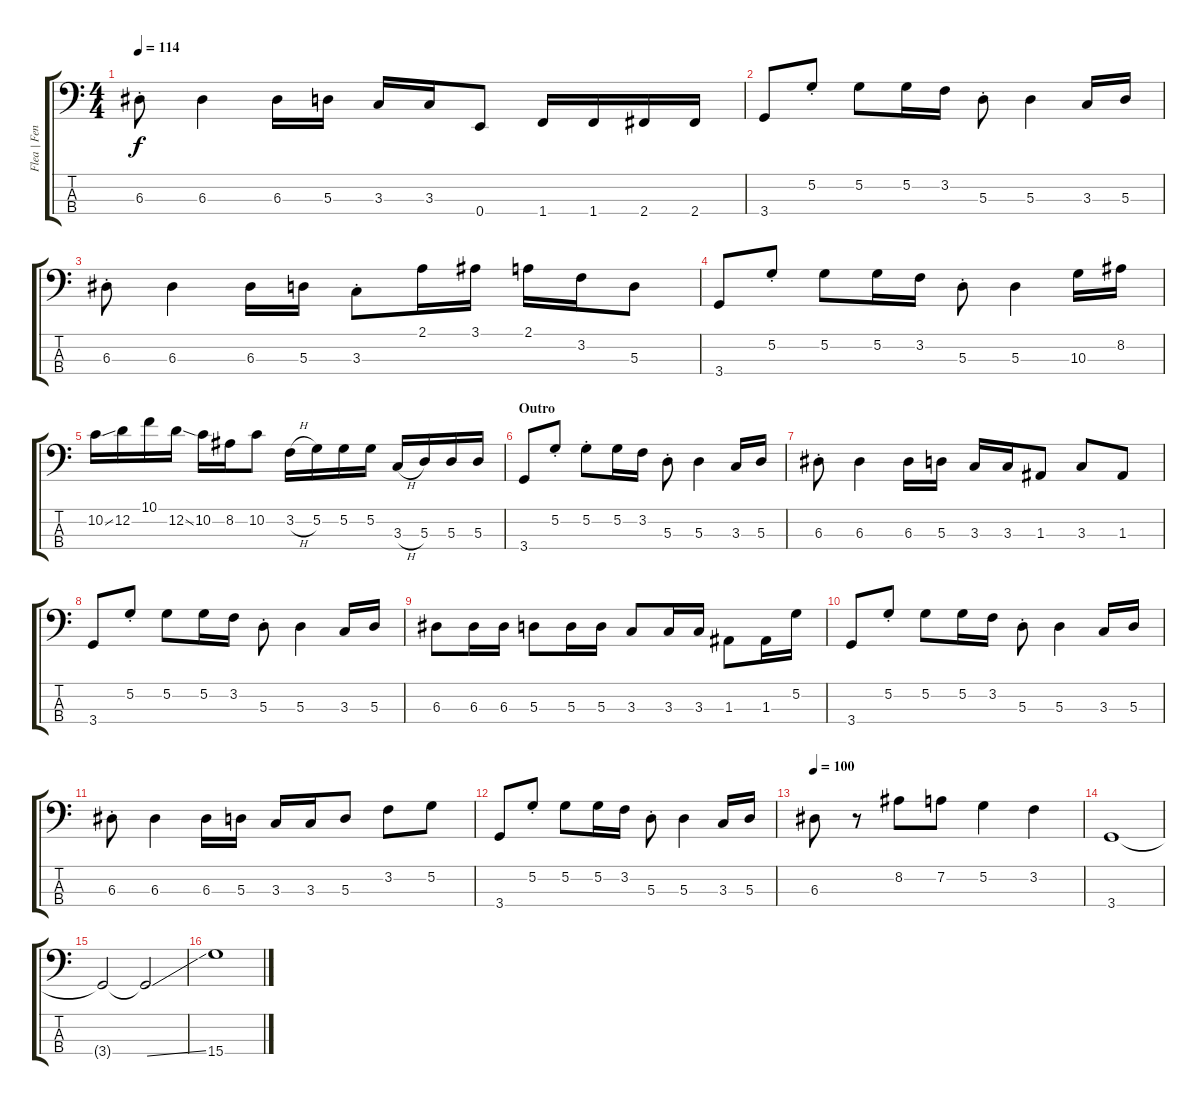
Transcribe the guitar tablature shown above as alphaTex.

\track ("Flea | Fender Jazz Bass" "Flea | Fen") {instrument electricbassfinger}
\staff {score tabs}
\tuning (G2 D2 A1 E1) {hide}
\ts (4 4)
\tempo 114
\clef f4
\ks c
6.3{st}.8{dy f} 6.3.4 6.3.16 5.3.16 3.3.16 3.3.16 0.4.8 1.4.16 1.4.16 2.4.16 2.4.16 |
3.4.8 5.2{st}.8 5.2.8 5.2.16 3.2.16 5.3{st}.8 5.3.4 3.3.16 5.3.16 |
6.3{st}.8 6.3.4 6.3.16 5.3.16 3.3{st}.8 2.1.16 3.1.16 2.1.16 3.2.16 5.3.8 |
3.4.8 5.2{st}.8 5.2.8 5.2.16 3.2.16 5.3{st}.8 5.3.4 10.3.16 8.2.16 |
10.2{ss}.16 12.2.16 10.1.16 12.2{ss}.16 10.2.16 8.2.16 10.2.8 3.2{h}.16 5.2.16 5.2.16 5.2.16 3.3{h}.16 5.3.16 5.3.16 5.3.16 |
\section ("" "Outro")
3.4.8 5.2{st}.8 5.2{st}.8 5.2.16 3.2.16 5.3{st}.8 5.3.4 3.3.16 5.3.16 |
6.3{st}.8 6.3.4 6.3.16 5.3.16 3.3.16 3.3.16 1.3.8 3.3.8 1.3.8 |
3.4.8 5.2{st}.8 5.2.8 5.2.16 3.2.16 5.3{st}.8 5.3.4 3.3.16 5.3.16 |
6.3.8 6.3.16 6.3.16 5.3.8 5.3.16 5.3.16 3.3.8 3.3.16 3.3.16 1.3.8 1.3.16 5.2.16 |
3.4.8 5.2{st}.8 5.2.8 5.2.16 3.2.16 5.3{st}.8 5.3.4 3.3.16 5.3.16 |
6.3{st}.8 6.3.4 6.3.16 5.3.16 3.3.16 3.3.16 5.3.8 3.2.8 5.2.8 |
3.4.8 5.2{st}.8 5.2.8 5.2.16 3.2.16 5.3{st}.8 5.3.4 3.3.16 5.3.16 |
\tempo 100
6.3.8 r.8 8.2.8 7.2.8 5.2.4 3.2.4 |
3.4.1 |
3.4{t}.2 3.4{ss t}.2 |
15.4.1
